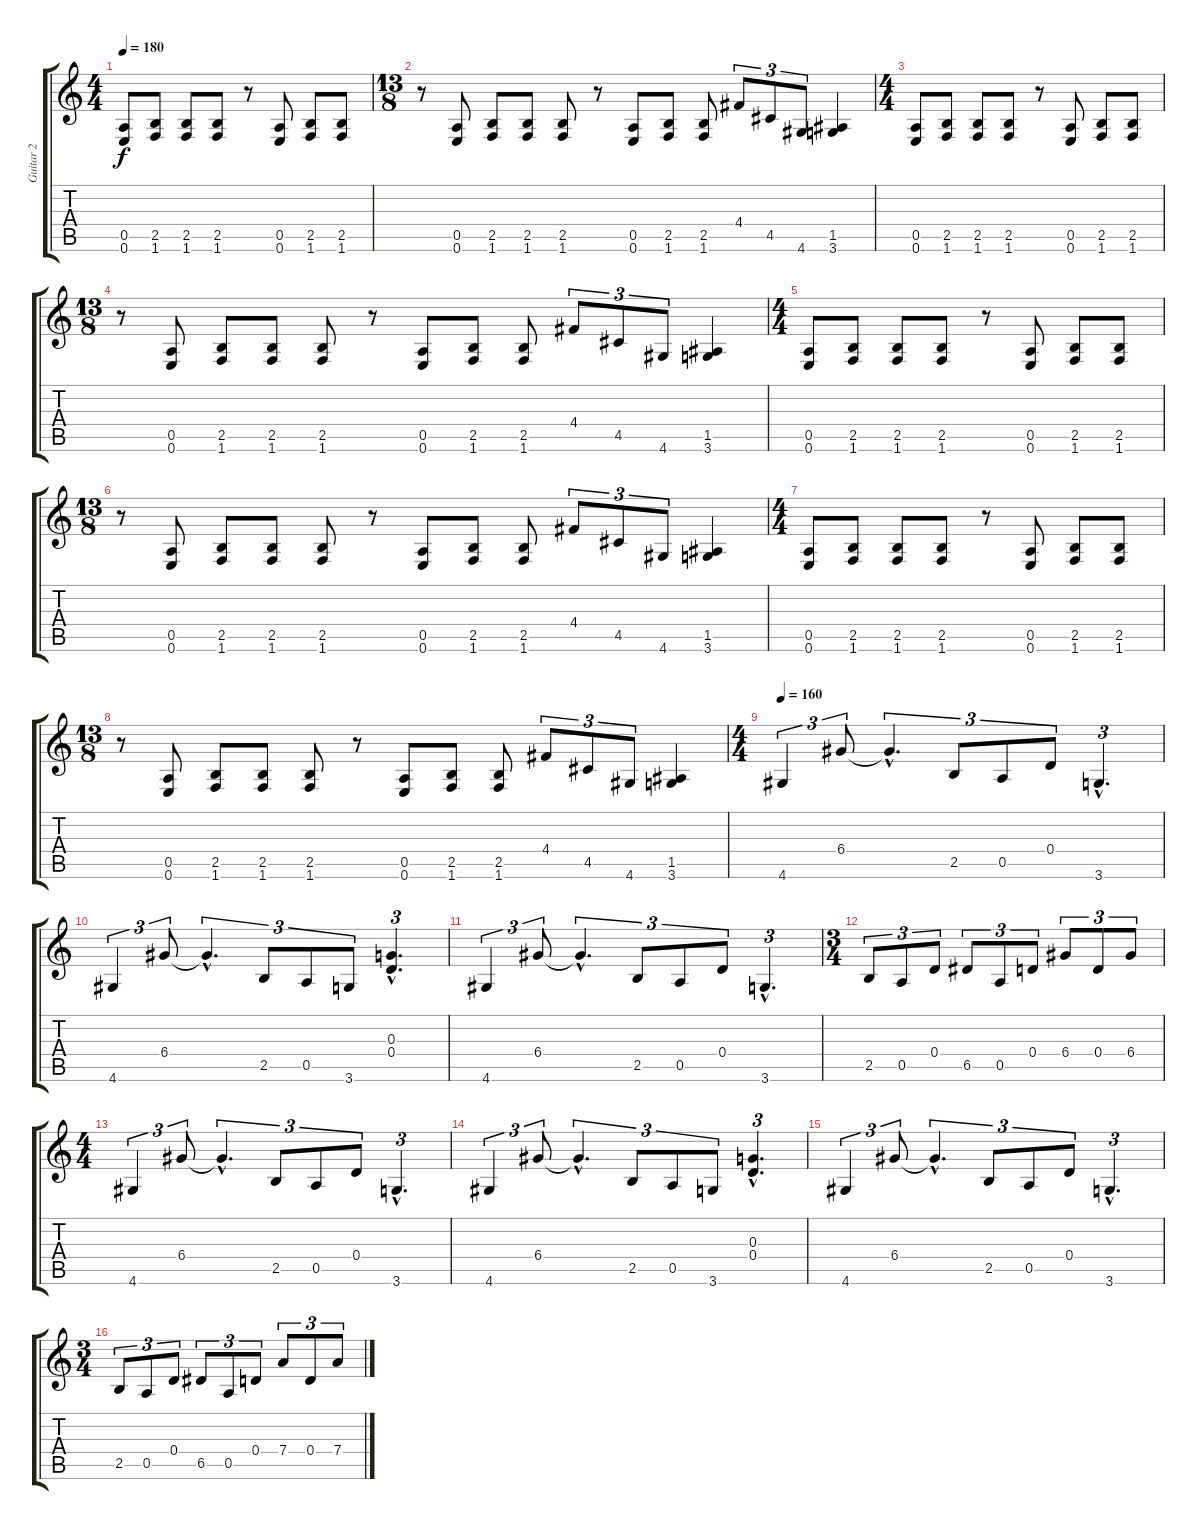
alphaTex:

\track ("Guitar 2" "Guitar 2") {instrument distortionguitar}
\staff {score tabs}
\tuning (E4 B3 G3 D3 A2 E2) {hide}
\ts (4 4)
\tempo 180
\clef g2
\ks c
(0.5 0.6).8{dy f} (2.5 1.6).8 (2.5 1.6).8 (2.5 1.6).8 r.8 (0.5 0.6).8 (2.5 1.6).8 (2.5 1.6).8 |
\ts (13 8)
r.8 (0.5 0.6).8 (2.5 1.6).8 (2.5 1.6).8 (2.5 1.6).8 r.8 (0.5 0.6).8 (2.5 1.6).8 (2.5 1.6).8 4.4.8{tu (3 2)} 4.5.8{tu (3 2)} 4.6.8{tu (3 2)} (1.5 3.6).4 |
\ts (4 4)
(0.5 0.6).8 (2.5 1.6).8 (2.5 1.6).8 (2.5 1.6).8 r.8 (0.5 0.6).8 (2.5 1.6).8 (2.5 1.6).8 |
\ts (13 8)
r.8 (0.5 0.6).8 (2.5 1.6).8 (2.5 1.6).8 (2.5 1.6).8 r.8 (0.5 0.6).8 (2.5 1.6).8 (2.5 1.6).8 4.4.8{tu (3 2)} 4.5.8{tu (3 2)} 4.6.8{tu (3 2)} (1.5 3.6).4 |
\ts (4 4)
(0.5 0.6).8 (2.5 1.6).8 (2.5 1.6).8 (2.5 1.6).8 r.8 (0.5 0.6).8 (2.5 1.6).8 (2.5 1.6).8 |
\ts (13 8)
r.8 (0.5 0.6).8 (2.5 1.6).8 (2.5 1.6).8 (2.5 1.6).8 r.8 (0.5 0.6).8 (2.5 1.6).8 (2.5 1.6).8 4.4.8{tu (3 2)} 4.5.8{tu (3 2)} 4.6.8{tu (3 2)} (1.5 3.6).4 |
\ts (4 4)
(0.5 0.6).8 (2.5 1.6).8 (2.5 1.6).8 (2.5 1.6).8 r.8 (0.5 0.6).8 (2.5 1.6).8 (2.5 1.6).8 |
\ts (13 8)
r.8 (0.5 0.6).8 (2.5 1.6).8 (2.5 1.6).8 (2.5 1.6).8 r.8 (0.5 0.6).8 (2.5 1.6).8 (2.5 1.6).8 4.4.8{tu (3 2)} 4.5.8{tu (3 2)} 4.6.8{tu (3 2)} (1.5 3.6).4 |
\ts (4 4)
\tempo 160
4.6.4{tu (3 2)} 6.4.8{tu (3 2)} 6.4{hac t}.4{d tu (3 2)} 2.5.8{tu (3 2)} 0.5.8{tu (3 2)} 0.4.8{tu (3 2)} 3.6{hac}.4{d tu (3 2)} |
4.6.4{tu (3 2)} 6.4.8{tu (3 2)} 6.4{hac t}.4{d tu (3 2)} 2.5.8{tu (3 2)} 0.5.8{tu (3 2)} 3.6.8{tu (3 2)} (0.3{hac} 0.4{hac}).4{d tu (3 2)} |
4.6.4{tu (3 2)} 6.4.8{tu (3 2)} 6.4{hac t}.4{d tu (3 2)} 2.5.8{tu (3 2)} 0.5.8{tu (3 2)} 0.4.8{tu (3 2)} 3.6{hac}.4{d tu (3 2)} |
\ts (3 4)
2.5.8{tu (3 2)} 0.5.8{tu (3 2)} 0.4.8{tu (3 2)} 6.5.8{tu (3 2)} 0.5.8{tu (3 2)} 0.4.8{tu (3 2)} 6.4.8{tu (3 2)} 0.4.8{tu (3 2)} 6.4.8{tu (3 2)} |
\ts (4 4)
4.6.4{tu (3 2)} 6.4.8{tu (3 2)} 6.4{hac t}.4{d tu (3 2)} 2.5.8{tu (3 2)} 0.5.8{tu (3 2)} 0.4.8{tu (3 2)} 3.6{hac}.4{d tu (3 2)} |
4.6.4{tu (3 2)} 6.4.8{tu (3 2)} 6.4{hac t}.4{d tu (3 2)} 2.5.8{tu (3 2)} 0.5.8{tu (3 2)} 3.6.8{tu (3 2)} (0.3{hac} 0.4{hac}).4{d tu (3 2)} |
4.6.4{tu (3 2)} 6.4.8{tu (3 2)} 6.4{hac t}.4{d tu (3 2)} 2.5.8{tu (3 2)} 0.5.8{tu (3 2)} 0.4.8{tu (3 2)} 3.6{hac}.4{d tu (3 2)} |
\ts (3 4)
2.5.8{tu (3 2)} 0.5.8{tu (3 2)} 0.4.8{tu (3 2)} 6.5.8{tu (3 2)} 0.5.8{tu (3 2)} 0.4.8{tu (3 2)} 7.4.8{tu (3 2)} 0.4.8{tu (3 2)} 7.4.8{tu (3 2)}
